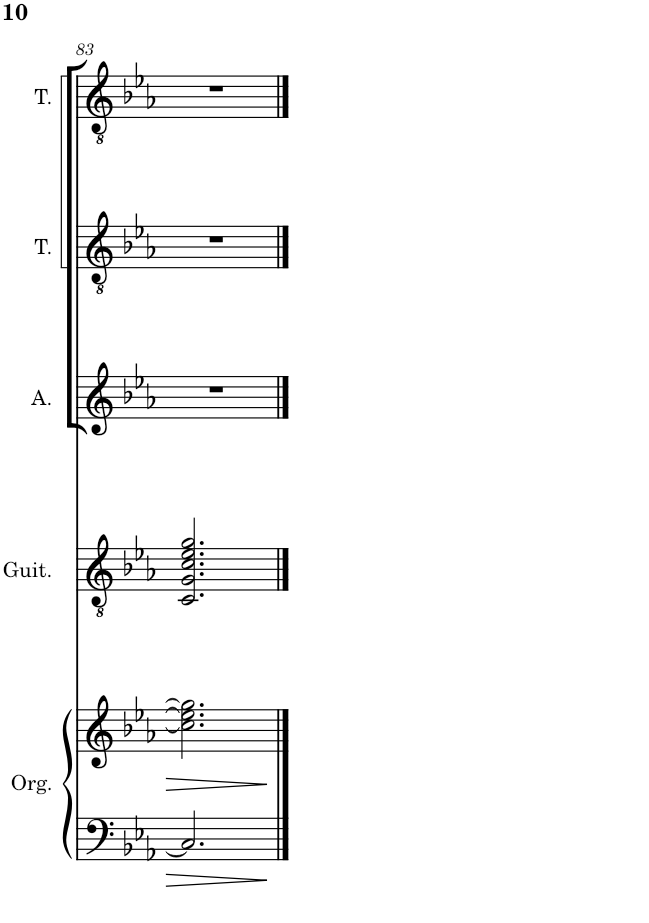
**kern	**kern	**kern	**kern	**kern	**kern
*part5	*part5	*part4	*part3	*part2	*part1
*staff6	*staff5	*staff4	*staff3	*staff2	*staff1
*I"Órgano	*	*I"Guitarra clásica	*I"Alto	*I"Tenor	*I"Tenor
*	*	*I'Guit.	*I'A.	*I'T.	*I'T.
!!LO:PB:g=z
*clefF4	*clefG2	*clefGv2	*clefG2	*clefGv2	*clefGv2
*	*	*	*	*	*Trd4c7
*k[b-e-a-]	*k[b-e-a-]	*k[b-e-a-]	*k[b-e-a-]	*k[b-e-a-]	*k[b-e-a-]
*M6/8	*M6/8	*M6/8	*M6/8	*M6/8	*M6/8
=83	=83	=83	=83	=83	=83
2.C/]	2.cc\] 2.ee-\] 2.gg\]	2.C/ 2.G/ 2.c/ 2.e-/ 2.g/	2.r	2.r	2.r
==	==	==	==	==	==
*-	*-	*-	*-	*-	*-
